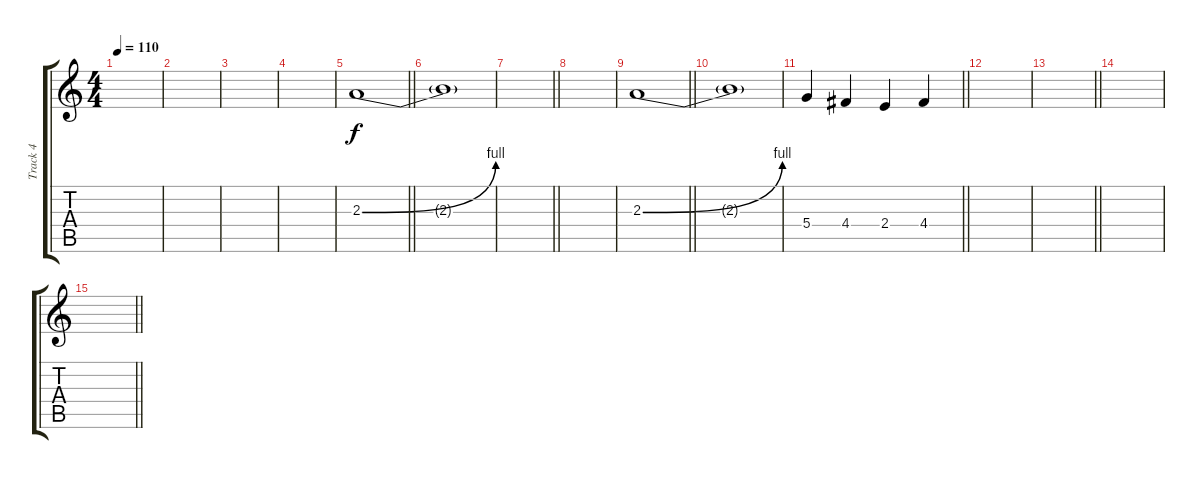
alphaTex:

\track ("Track 4" "Track 4") {instrument distortionguitar}
\staff {score tabs}
\tuning (E4 B3 G3 D3 A2 E2) {hide}
\ts (4 4)
\tempo 110
\clef g2
\ks c
|
|
|
|
\barLineRight lightlight
2.3{be (bend 0 0 60 4)}.1 |
2.3{t}.1 |
\barLineRight lightlight
|
|
\barLineRight lightlight
2.3{be (bend 0 0 60 4)}.1 |
2.3{t}.1 |
\barLineRight lightlight
5.4.4 4.4.4 2.4.4 4.4.4 |
|
\barLineRight lightlight
|
|
\barLineRight lightlight
